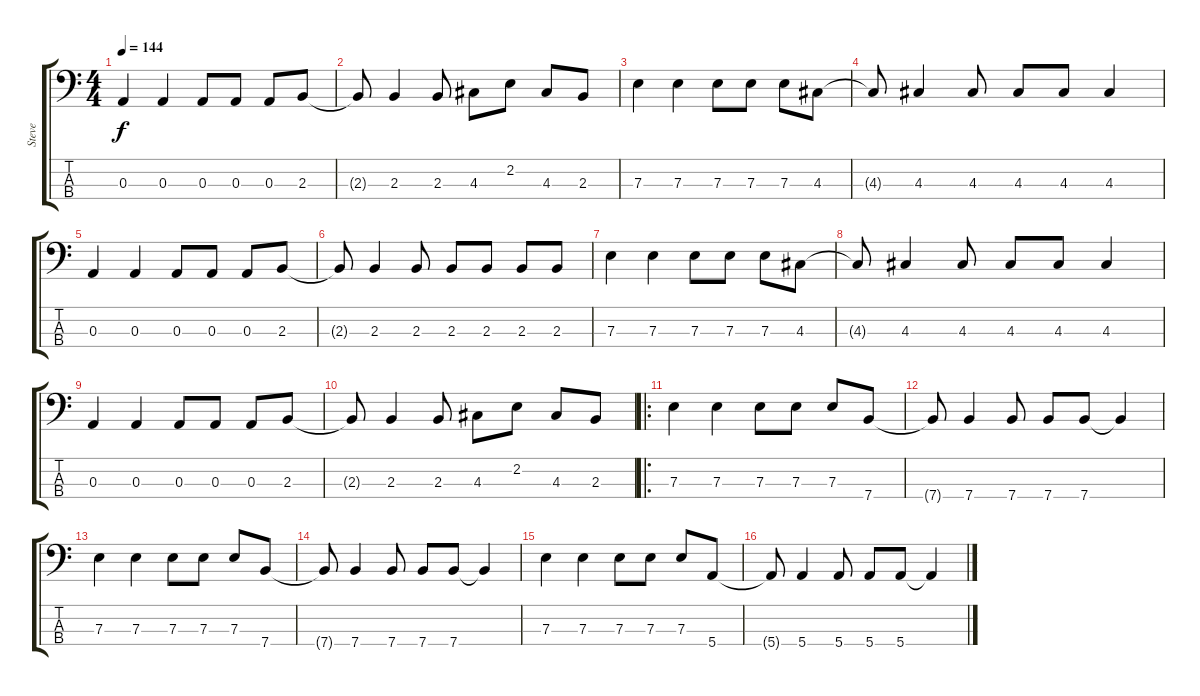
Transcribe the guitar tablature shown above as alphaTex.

\track ("Steve" "Steve") {instrument slapbass1}
\staff {score tabs}
\tuning (G2 D2 A1 E1) {hide}
\ts (4 4)
\tempo 144
\clef f4
\ks c
0.3.4{dy f} 0.3.4 0.3.8 0.3.8 0.3.8 2.3.8 |
2.3{t}.8 2.3.4 2.3.8 4.3.8 2.2.8 4.3.8 2.3.8 |
7.3.4 7.3.4 7.3.8 7.3.8 7.3.8 4.3.8 |
4.3{t}.8 4.3.4 4.3.8 4.3.8 4.3.8 4.3.4 |
0.3.4 0.3.4 0.3.8 0.3.8 0.3.8 2.3.8 |
2.3{t}.8 2.3.4 2.3.8 2.3.8 2.3.8 2.3.8 2.3.8 |
7.3.4 7.3.4 7.3.8 7.3.8 7.3.8 4.3.8 |
4.3{t}.8 4.3.4 4.3.8 4.3.8 4.3.8 4.3.4 |
0.3.4 0.3.4 0.3.8 0.3.8 0.3.8 2.3.8 |
2.3{t}.8 2.3.4 2.3.8 4.3.8 2.2.8 4.3.8 2.3.8 |
\ro
7.3.4 7.3.4 7.3.8 7.3.8 7.3.8 7.4.8 |
7.4{t}.8 7.4.4 7.4.8 7.4.8 7.4.8 7.4{t}.4 |
7.3.4 7.3.4 7.3.8 7.3.8 7.3.8 7.4.8 |
7.4{t}.8 7.4.4 7.4.8 7.4.8 7.4.8 7.4{t}.4 |
7.3.4 7.3.4 7.3.8 7.3.8 7.3.8 5.4.8 |
5.4{t}.8 5.4.4 5.4.8 5.4.8 5.4.8 5.4{t}.4
